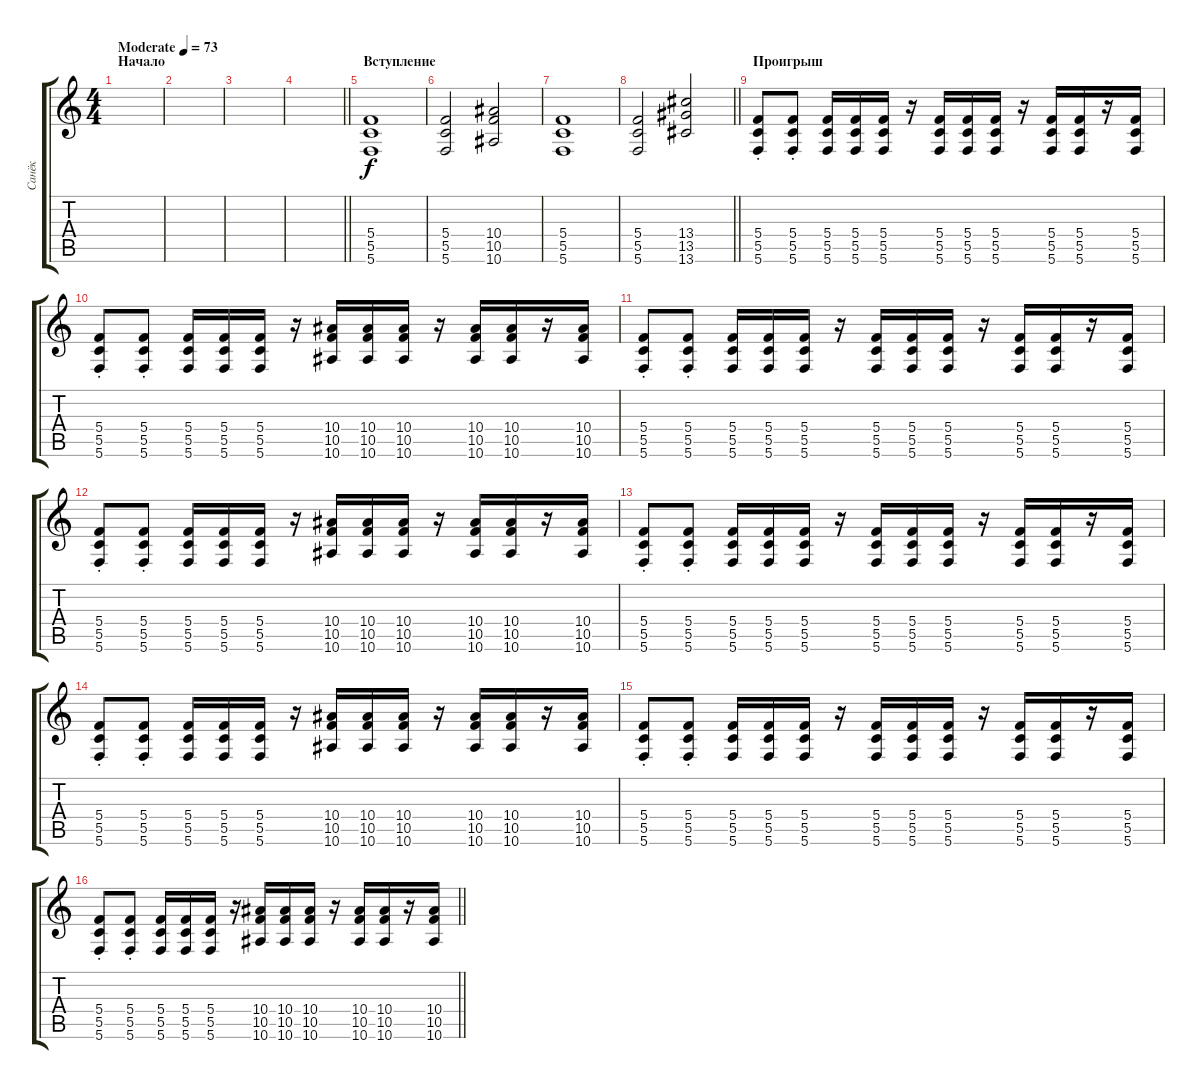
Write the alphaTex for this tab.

\track ("Санёк" "Санёк") {instrument distortionguitar}
\staff {score tabs}
\tuning (D4 A3 F3 C3 G2 C2) {hide}
\ts (4 4)
\section ("" "Начало")
\tempo (73 "Moderate")
\clef g2
\ks c
|
|
|
\barLineRight lightlight
|
\section ("" "Вступление")
(5.4 5.5 5.6).1{instrument overdrivenguitar} |
(5.4 5.5 5.6).2 (10.4 10.5 10.6).2 |
(5.4 5.5 5.6).1 |
\barLineRight lightlight
(5.4 5.5 5.6).2 (13.4 13.5 13.6).2 |
\section ("" "Проигрыш")
(5.4{st} 5.5{st} 5.6{st}).8{volume 14 balance 2 instrument overdrivenguitar} (5.4{st} 5.5{st} 5.6{st}).8 (5.4 5.5 5.6).16 (5.4 5.5 5.6).16 (5.4 5.5 5.6).16 r.16 (5.4 5.5 5.6).16 (5.4 5.5 5.6).16 (5.4 5.5 5.6).16 r.16 (5.4 5.5 5.6).16 (5.4 5.5 5.6).16 r.16 (5.4 5.5 5.6).16 |
(5.4{st} 5.5{st} 5.6{st}).8 (5.4{st} 5.5{st} 5.6{st}).8 (5.4 5.5 5.6).16 (5.4 5.5 5.6).16 (5.4 5.5 5.6).16 r.16 (10.4 10.5 10.6).16 (10.4 10.5 10.6).16 (10.4 10.5 10.6).16 r.16 (10.4 10.5 10.6).16 (10.4 10.5 10.6).16 r.16 (10.4 10.5 10.6).16 |
(5.4{st} 5.5{st} 5.6{st}).8 (5.4{st} 5.5{st} 5.6{st}).8 (5.4 5.5 5.6).16 (5.4 5.5 5.6).16 (5.4 5.5 5.6).16 r.16 (5.4 5.5 5.6).16 (5.4 5.5 5.6).16 (5.4 5.5 5.6).16 r.16 (5.4 5.5 5.6).16 (5.4 5.5 5.6).16 r.16 (5.4 5.5 5.6).16 |
(5.4{st} 5.5{st} 5.6{st}).8 (5.4{st} 5.5{st} 5.6{st}).8 (5.4 5.5 5.6).16 (5.4 5.5 5.6).16 (5.4 5.5 5.6).16 r.16 (10.4 10.5 10.6).16 (10.4 10.5 10.6).16 (10.4 10.5 10.6).16 r.16 (10.4 10.5 10.6).16 (10.4 10.5 10.6).16 r.16 (10.4 10.5 10.6).16 |
(5.4{st} 5.5{st} 5.6{st}).8 (5.4{st} 5.5{st} 5.6{st}).8 (5.4 5.5 5.6).16 (5.4 5.5 5.6).16 (5.4 5.5 5.6).16 r.16 (5.4 5.5 5.6).16 (5.4 5.5 5.6).16 (5.4 5.5 5.6).16 r.16 (5.4 5.5 5.6).16 (5.4 5.5 5.6).16 r.16 (5.4 5.5 5.6).16 |
(5.4{st} 5.5{st} 5.6{st}).8 (5.4{st} 5.5{st} 5.6{st}).8 (5.4 5.5 5.6).16 (5.4 5.5 5.6).16 (5.4 5.5 5.6).16 r.16 (10.4 10.5 10.6).16 (10.4 10.5 10.6).16 (10.4 10.5 10.6).16 r.16 (10.4 10.5 10.6).16 (10.4 10.5 10.6).16 r.16 (10.4 10.5 10.6).16 |
(5.4{st} 5.5{st} 5.6{st}).8 (5.4{st} 5.5{st} 5.6{st}).8 (5.4 5.5 5.6).16 (5.4 5.5 5.6).16 (5.4 5.5 5.6).16 r.16 (5.4 5.5 5.6).16 (5.4 5.5 5.6).16 (5.4 5.5 5.6).16 r.16 (5.4 5.5 5.6).16 (5.4 5.5 5.6).16 r.16 (5.4 5.5 5.6).16 |
\barLineRight lightlight
(5.4{st} 5.5{st} 5.6{st}).8 (5.4{st} 5.5{st} 5.6{st}).8 (5.4 5.5 5.6).16 (5.4 5.5 5.6).16 (5.4 5.5 5.6).16 r.16 (10.4 10.5 10.6).16 (10.4 10.5 10.6).16 (10.4 10.5 10.6).16 r.16 (10.4 10.5 10.6).16 (10.4 10.5 10.6).16 r.16 (10.4 10.5 10.6).16
